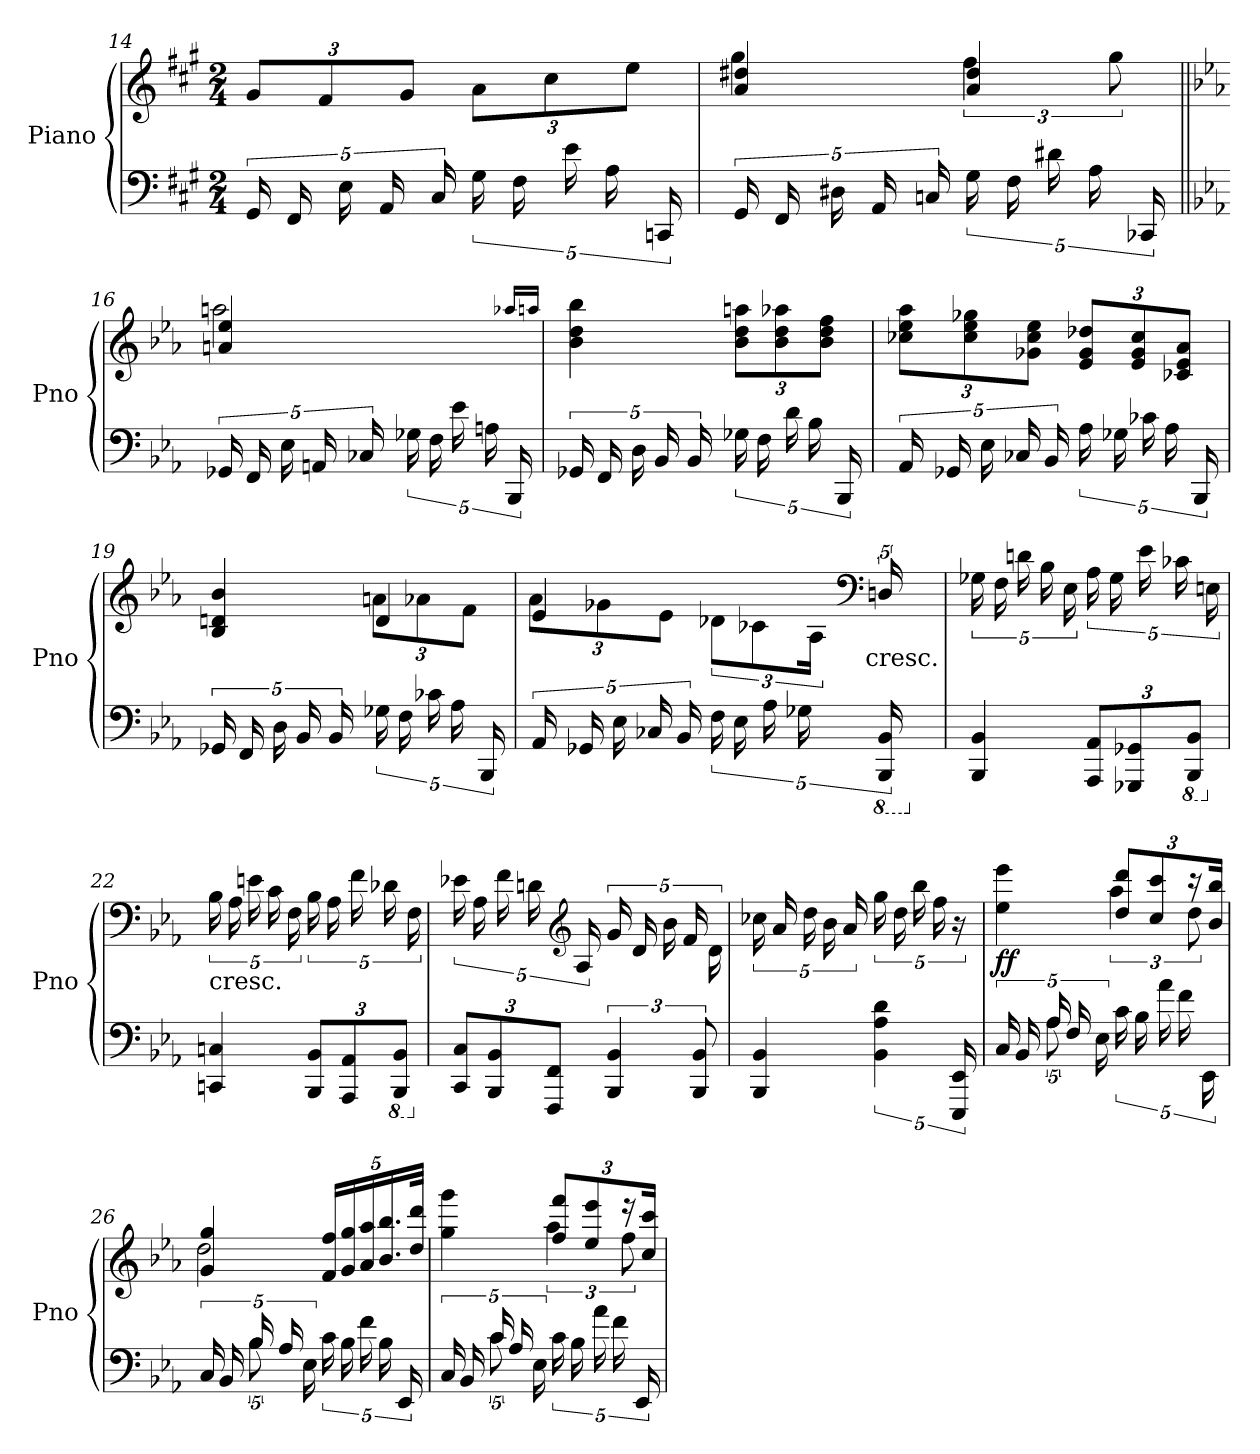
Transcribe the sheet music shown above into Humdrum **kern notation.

**kern	**kern	**dynam
*part1	*part1	*part1
*staff2	*staff1	*staff1/2
*I"Piano	*	*
*I'Pno	*	*
*clefF4	*clefG2	*
*k[f#c#g#]	*k[f#c#g#]	*
*M2/4	*M2/4	*
=14	=14	=14
20GG#	12g#L	.
20FF#	.	.
.	12f#	.
20E	.	.
20AA	.	.
.	12g#J	.
20C#	.	.
20G#	12aL	.
20F#	.	.
.	12cc#	.
20e	.	.
20A	.	.
.	12eeJ	.
20CCn	.	.
=15	=15	=15
*	*^	*
20GG#	4a 4dd#X	4gg#	.
20FF#	.	.	.
20D#X	.	.	.
20AA	.	.	.
20Cn	.	.	.
20G#	4a 4dd#	6ff#	.
20F#	.	.	.
20d#X	.	.	.
20A	.	.	.
.	.	12gg#	.
20CC-X	.	.	.
=16||	=16||	=16||	=16||
*k[b-e-a-]	*k[b-e-a-]	*	*
20GG-X	4an 4ee-	2aan	.
20FF	.	.	.
20E-	.	.	.
20AAn	.	.	.
20C-X	.	.	.
20G-X	4ryy	.	.
20F	.	.	.
20e-	.	.	.
20An	.	.	.
20BBB-	.	.	.
*	*v	*v	*
.	16qaa-XLL	.
.	16qaanJJ	.
=17	=17	=17
20GG-X	4b- 4dd 4bb-	.
20FF	.	.
20D	.	.
20BB-	.	.
20BB-	.	.
20G-X	12b- 12dd 12aanL	.
20F	.	.
.	12b- 12dd 12aa-X	.
20d	.	.
20B-	.	.
.	12b- 12dd 12ffJ	.
20BBB-	.	.
=18	=18	=18
20AA-	12cc-X 12ee- 12aa-L	.
20GG-X	.	.
.	12cc- 12ee- 12gg-X	.
20E-	.	.
20C-X	.	.
.	12g-X 12cc- 12ee-J	.
20BB-	.	.
20A-	12e- 12g- 12dd-XL	.
20G-X	.	.
.	12e- 12g- 12cc-	.
20c-X	.	.
20A-	.	.
.	12c-X 12e- 12a-J	.
20BBB-	.	.
=19	=19	=19
*	*^	*
20GG-X	4B- 4dn 4b-	4ryy	.
20FF	.	.	.
20D	.	.	.
20BB-	.	.	.
20BB-	.	.	.
20G-X	4d	12anL	.
20F	.	.	.
.	.	12a-X	.
20c-X	.	.	.
20A-	.	.	.
.	.	12fJ	.
20BBB-	.	.	.
=20	=20	=20	=20
20AA-	4e-	12a-L	.
20GG-X	.	.	.
.	.	12g-X	.
20E-	.	.	.
20C-X	.	.	.
.	.	12e-J	.
20BB-	.	.	.
20F	5ryy	12d-XL	.
20E-	.	.	.
.	.	12c-X	.
20A-	.	.	.
20G-X	.	.	.
.	.	24A-Jk	.
*	*clefF4	*	*
*8ba	*	*	*
!	!LO:TX:c:t=cresc.	!	!
20BBBB- 20BBB-	20Dn	.	.
.	.	24ryy	.
*	*v	*v	*
=21	=21	=21
*X8ba	*	*
4BBB- 4BB-	20G-X	.
.	20F	.
.	20dn	.
.	20B-	.
.	20E-	.
12AAA- 12AA-L	20A-	.
.	20G-	.
12GGG-X 12GG-X	.	.
.	20e-	.
.	20c-X	.
*8ba	*	*
12BBBB- 12BBB-J	.	.
.	20En	.
=22	=22	=22
*X8ba	*	*
!	!LO:TX:c:t=cresc.	!
4CCn 4Cn	20B-	.
.	20A-	.
.	20en	.
.	20c	.
.	20F	.
12BBB- 12BB-L	20B-	.
.	20A-	.
12AAA- 12AA-	.	.
.	20f	.
.	20d-X	.
*8ba	*	*
12BBBB- 12BBB-J	.	.
.	20F	.
=23	=23	=23
*X8ba	*	*
12CC 12CL	20e-X	.
.	20A-	.
12BBB- 12BB-	.	.
.	20f	.
.	20dn	.
12FFF 12FFJ	.	.
*	*clefG2	*
.	20A-	.
6BBB- 6BB-	20g	.
.	20d	.
.	20b-	.
.	20f	.
12BBB- 12BB-	.	.
.	20d\	.
=24	=24	=24
4BBB- 4BB-	20cc-X	.
.	20a-	.
.	20dd	.
.	20b-	.
.	20a-	.
5BB- 5A- 5d	20gg	.
.	20dd	.
.	20bb-	.
.	20ff	.
20EEE- 20EE-	20r	.
=25	=25	=25
*^	*^	*
20C	10ryy	4ee- 4eee-	4ryy	ff
20BB-	.	.	.	.
20A-	10A-\	.	.	.
20F	.	.	.	.
20E-	20ryy	.	.	.
20c	4ryy	12dd 12dddL	6aa-	.
20B-	.	.	.	.
.	.	12cc 12ccc	.	.
20a-	.	.	.	.
20f	.	.	.	.
.	.	24r	12dd	.
20EE-\	.	.	.	.
.	.	24b- 24bb-Jk	.	.
=26	=26	=26	=26	=26
20C	10ryy	4g 4gg	2dd	.
20BB-	.	.	.	.
20B-	10B-	.	.	.
20A-	.	.	.	.
20E-	20ryy	.	.	.
20c	4ryy	20f 20ffLL	.	.
20B-	.	20g 20gg	.	.
20f	.	20a- 20aa-	.	.
20B-	.	20.b- 20.bb-	.	.
20EE-	.	.	.	.
.	.	40dd 40dddJJk	.	.
=27	=27	=27	=27	=27
20C	10ryy	4gg 4ggg	4ryy	.
20BB-	.	.	.	.
20c	10c	.	.	.
20A-	.	.	.	.
20E-	20ryy	.	.	.
20c	4ryy	12ff 12fffL	6aa-	.
20B-	.	.	.	.
.	.	12ee- 12eee-	.	.
20a-	.	.	.	.
20f	.	.	.	.
.	.	24r	12ff	.
20EE-	.	.	.	.
.	.	24cc 24cccJk	.	.
*v	*v	*	*	*
*	*v	*v	*
=	=	=
*-	*-	*-
